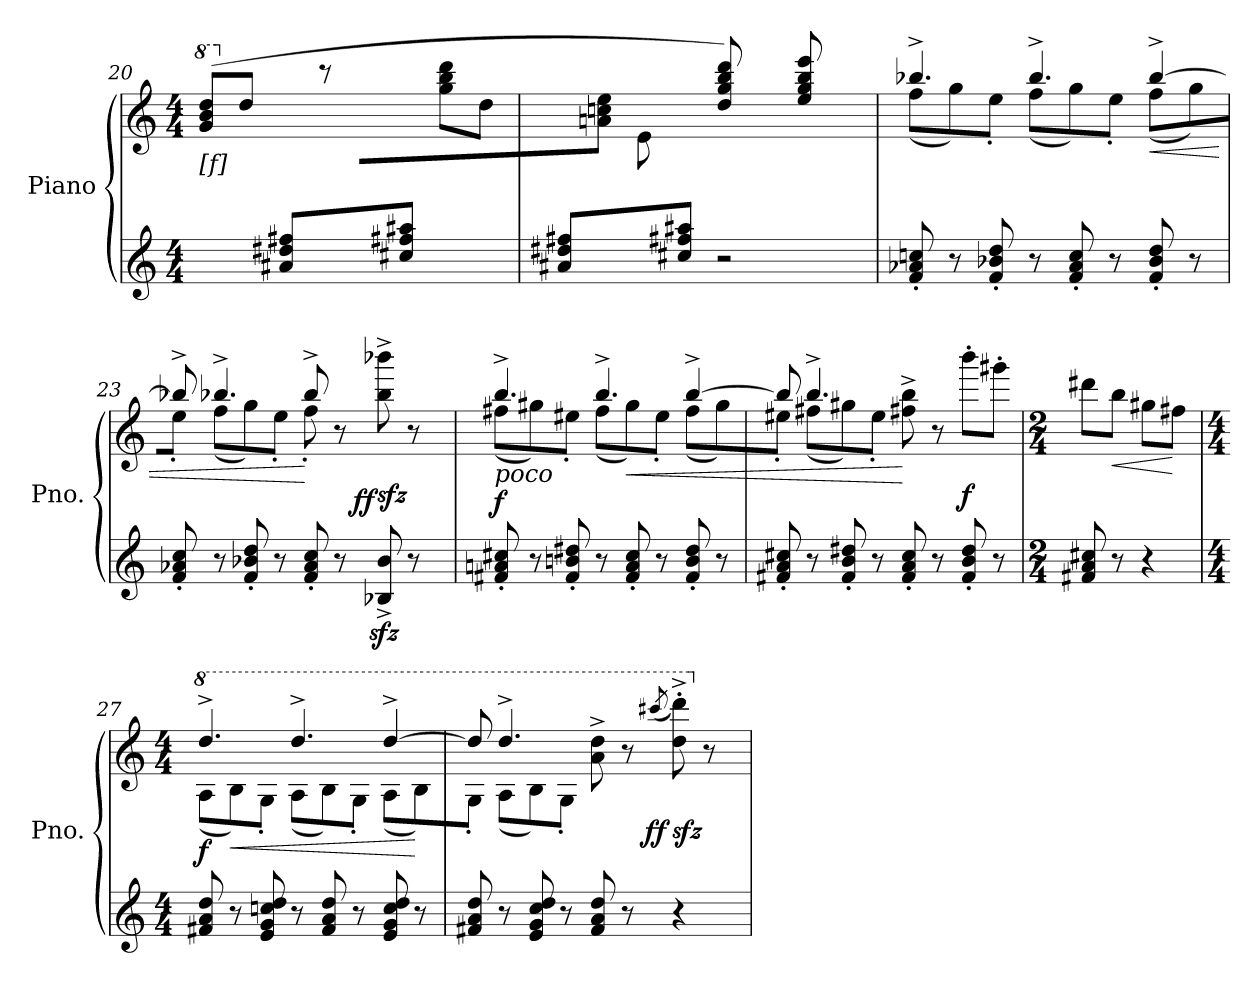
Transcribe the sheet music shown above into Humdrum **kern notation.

**kern	**kern	**dynam
*part1	*part1	*part1
*staff2	*staff1	*staff1/2
*I"Piano	*	*
*I'Pno.	*	*
!!LO:PB:g=z
*clefG2	*clefG2	*
*k[]	*k[]	*
*C:	*C:	*
*M4/4	*M4/4	*
*MM218	*MM218	*
*	*8va	*
=20	=20	=20
*	*^	*
!	!LO:TX:b:t=[f]	!	!
4ryy	(8ggi/ 8bbi 8dddiL	4.ryy	.
*	*X8va	*	*
.	8ddi/J	.	.
8a#Xi/ 8dd#Xi 8ff#XiL	8ryy	.	.
4ryy	8r	8ani\ 8cci 8eeiJ	.
.	8ryy	8ei\L	.
8cc#Xi/ 8ff#Xi 8aa#XiJ	8ryy	4.ryy	.
4ryy	8ggi\ 8bbi 8dddiL	.	.
.	8ddi\J	.	.
=21	=21	=21	=21
8a#Xi/ 8dd#Xi 8ff#XiL	8ryy	8ryy	.
4ryy	8ryy	8ani\ 8ccni 8eeiJ	.
.	8ryy	8ei\L	.
8cc#Xi/ 8ff#Xi 8aa#XiJ	8ryy	2ryy	.
2r	8ddi/ 8ggi 8bbi 8dddi)	.	.
.	8ryy	.	.
.	8eei/ 8ggi 8bbi 8eeei	.	.
.	8ryy	8ryy	.
=22	=22	=22	=22
8fi/' 8a-Xi' 8ccni'	4.bb-X^i/	(8ffi\L	.
8r	.	8ggi\)	.
8fi/' 8b-Xi' 8ddi'	.	8ee'i\J	.
8r	4.bb-^i/	(8ffi\L	.
8fi/' 8a-i' 8cci'	.	8ggi\)	.
8r	.	8ee'i\J	.
!	!	!	!LO:HP:b
8fi/' 8b-i' 8ddi'	[>4bb-^i/	(8ffi\L	<
8r	.	8ggi\)	.
!!LO:LB:g=z
=23	=23	=23	=23
*	*	*^	*
8fi/' 8a-Xi' 8cci'	8bb-X^i/]	8ee'i\J	2ryy	.
8r	4.bb-X^i/	(8ffi\L	.	.
8fi/' 8b-Xi' 8ddi'	.	8ggi\)	.	.
8r	.	8ee'i\J	.	.
8fi/' 8a-i' 8cci'	8bb-^i/	8ff'i\	8ryy	[
8r	8r	8ryy	32ryy	.
.	.	.	128.ryy	.
.	.	.	4ryy	ff
8B-Xi/zz^ 8b-izz^	8bb-i\^ 8bbb-Xi^	4ryy	.	sfz
8r	8r	.	.	.
.	.	.	16ryy	.
.	.	.	64ryy	.
.	.	.	256ryy	.
=24	=24	=24	=24	=24
!	!LO:TX:b:i:t=poco	!	!	!
*	*	*v	*v	*
8f#Xi/' 8ani' 8cc#Xi'	4.bb^i/	(8ff#Xi\L	f
8r	.	8gg#Xi\)	.
8f#i/' 8bni' 8dd#Xi'	.	8ee#X'i\J	.
8r	4.bb^i/	(8ff#i\L	.
!	!	!	!LO:HP:b
8f#i/' 8ai' 8cc#i'	.	8gg#i\)	<
8r	.	8ee#'i\J	.
8f#i/' 8bi' 8dd#i'	[>4bb^i/	(8ff#i\L	.
8r	.	8gg#i\)	.
=25	=25	=25	=25
8f#Xi/' 8ai' 8cc#Xi'	8bbi/]	8ee#X'i\J	.
8r	4.bb^i/	(8ff#Xi\L	.
8f#i/' 8bi' 8dd#Xi'	.	8gg#Xi\)	.
8r	.	8ee#'i\J	.
8f#i/' 8ai' 8cc#i'	8ff#Xi\^ 8bbi^	2ryy	[
8r	8r	.	.
8f#i/' 8bi' 8dd#i'	8bbb'i\L	.	f
8r	8ggg#X'i\J	.	.
*	*v	*v	*
!!LO:LB:g=z
=26	=26	=26
*M2/4	*M2/4	*
8f#Xi/ 8ai 8cc#Xi	8ddd#Xi\L	.
!	!	!LO:HP:b
8r	8bbi\J	<
4r	8gg#Xi\L	.
.	8ff#Xi\J	[
=27	=27	=27
*M4/4	*M4/4	*
*	*8va	*
*	*^	*
8f#Xi/ 8ai 8ddi	4.ddd^i/	(8ai\L	f
!	!	!	!LO:HP:b
8r	.	8bi\)	<
8ei/ 8gi 8ccni 8ddi	.	8g'i\J	.
8r	4.ddd^i/	(8ai\L	.
8f#i/ 8ai 8ddi	.	8bi\)	.
8r	.	8g'i\J	.
8ei/ 8gi 8cci 8ddi	[>4ddd^i/	(8ai\L	.
8r	.	8bi\)	[
=28	=28	=28	=28
*	*	*^	*
8f#Xi/ 8ai 8ddi	8dddi/]	8g'i\J	2ryy	.
8r	4.ddd^i/	(8ai\L	.	.
8ei/ 8gi 8cci 8ddi	.	8bi\)	.	.
8r	.	8g'i\J	.	.
8f#i/ 8ai 8ddi	8aai\^ 8dddi^	2ryy	8ryy	.
8r	8r	.	32ryy	.
.	.	.	128...ryy	.
.	.	.	4ryy	ff
.	(8qcccc#Xi/	.	.	.
4r	8dddi\'^ 8ddddi'^)	.	.	sfz
*	*X8va	*	*	*
.	8r	.	.	.
.	.	.	16ryy	.
.	.	.	64ryy	.
.	.	.	1024ryy	.
*	*v	*v	*v	*
=	=	=
*-	*-	*-
